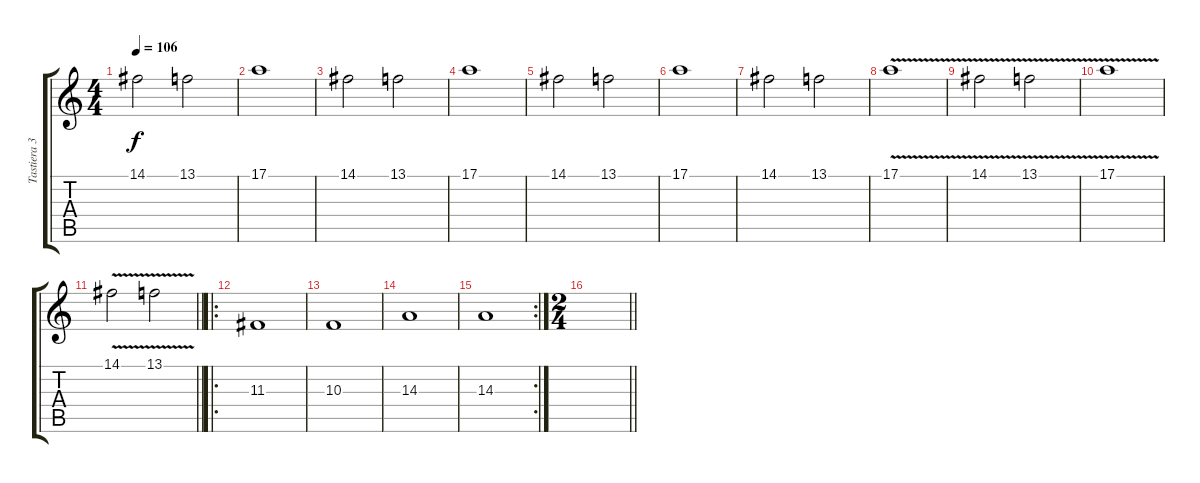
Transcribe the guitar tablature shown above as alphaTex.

\track ("Tastiera 3" "Tastiera 3") {instrument pad7halo}
\staff {score tabs}
\tuning (E4 B3 G3 D3 A2 E2) {hide}
\ts (4 4)
\tempo 106
\clef g2
\ks c
14.1.2{dy f} 13.1.2 |
17.1.1 |
14.1.2 13.1.2 |
17.1.1 |
14.1.2 13.1.2 |
17.1.1 |
14.1.2 13.1.2 |
17.1{v}.1 |
14.1{v}.2 13.1{v}.2 |
17.1{v}.1 |
\barLineRight lightlight
14.1{v}.2 13.1{v}.2 |
\ro
11.3.1{volume 9 instrument pad4choir} |
10.3.1 |
14.3.1 |
\rc 2
14.3.1 |
\ts (2 4)
\barLineRight lightlight
